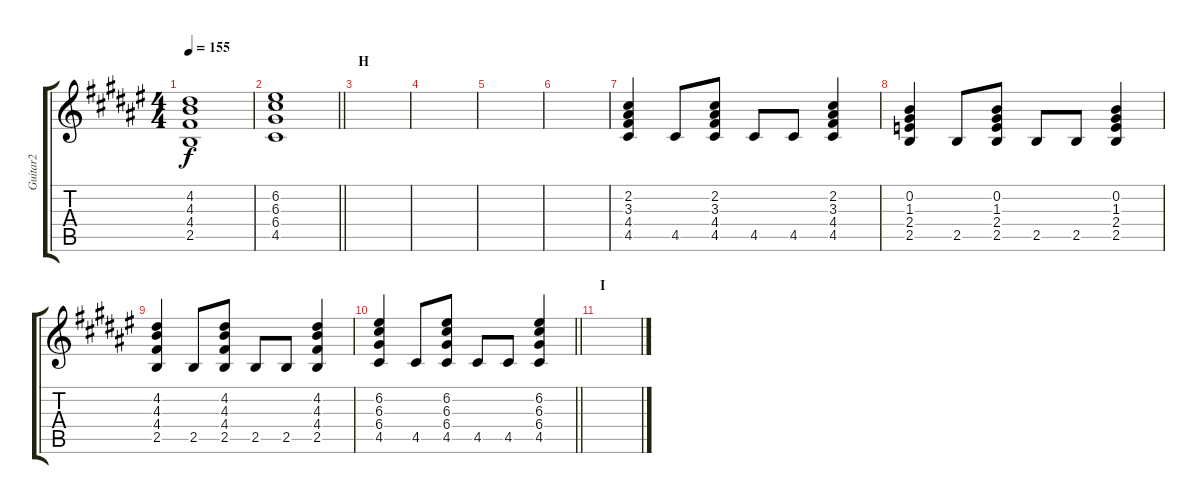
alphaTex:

\track ("Guitar2" "Guitar2") {instrument acousticguitarsteel}
\staff {score tabs}
\tuning (E4 B3 G3 D3 A2 E2) {hide}
\ts (4 4)
\tempo 155
\clef g2
\ks f#
(4.2{t} 4.3{t} 4.4{t} 2.5{t}).1{dy f} |
\barLineRight lightlight
(6.2 6.3 6.4 4.5).1 |
\section ("" "H")
|
|
|
|
(2.2 3.3 4.4 4.5).4 4.5.8 (2.2 3.3 4.4 4.5).8 4.5.8 4.5.8 (2.2 3.3 4.4 4.5).4 |
(0.2 1.3 2.4 2.5).4 2.5.8 (0.2 1.3 2.4 2.5).8 2.5.8 2.5.8 (0.2 1.3 2.4 2.5).4 |
(4.2 4.3 4.4 2.5).4 2.5.8 (4.2 4.3 4.4 2.5).8 2.5.8 2.5.8 (4.2 4.3 4.4 2.5).4 |
\barLineRight lightlight
(6.2 6.3 6.4 4.5).4 4.5.8 (6.2 6.3 6.4 4.5).8 4.5.8 4.5.8 (6.2 6.3 6.4 4.5).4 |
\section ("" "I")
